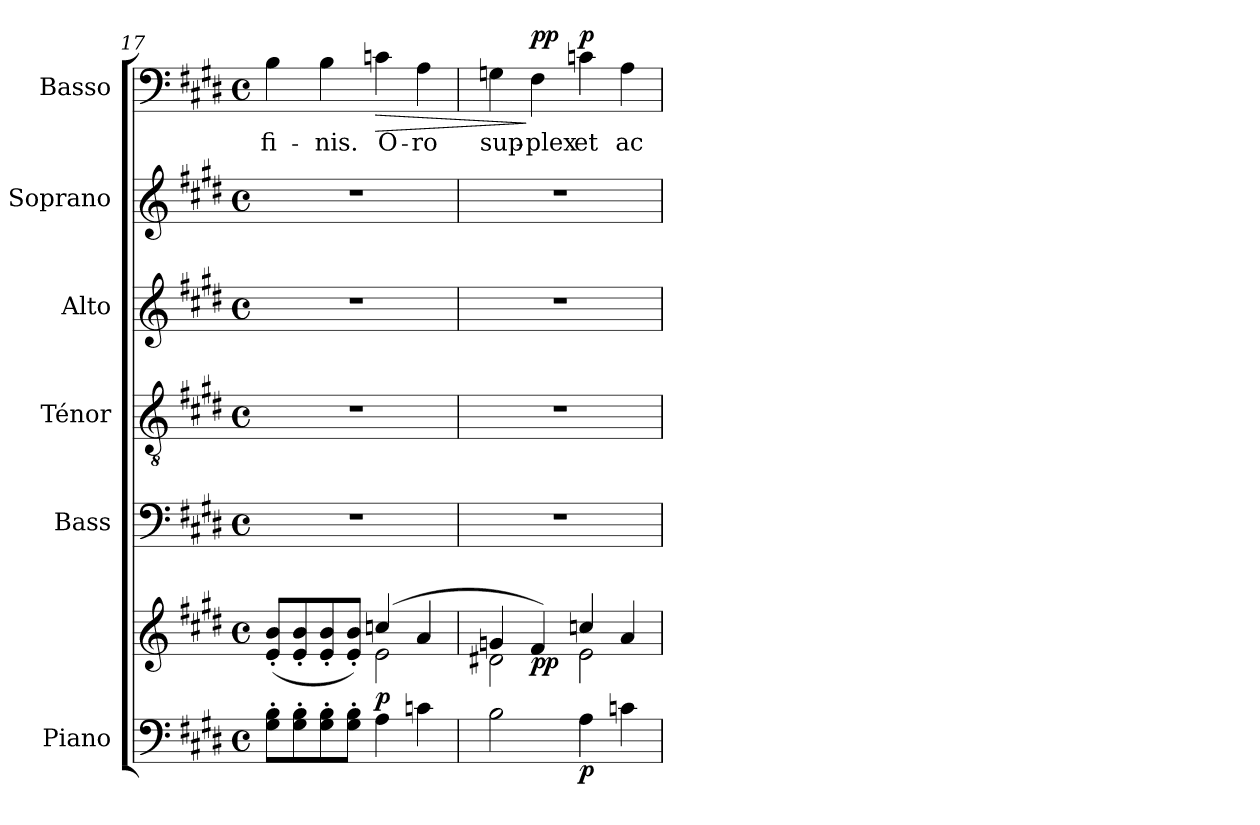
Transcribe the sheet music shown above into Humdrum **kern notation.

**kern	**kern	**dynam	**kern	**kern	**kern	**kern	**kern	**text	**dynam
*part6	*part6	*part6	*part5	*part4	*part3	*part2	*part1	*part1	*part1
*staff7	*staff6	*staff6/7	*staff5	*staff4	*staff3	*staff2	*staff1	*staff1	*staff1
*I"Piano	*	*	*I"Bass	*I"Ténor	*I"Alto	*I"Soprano	*I"Basso	*	*
*I'Pno.	*	*	*I'B.	*I'T.	*I'A.	*I'S.	*I'B	*	*
*clefF4	*clefG2	*	*clefF4	*clefGv2	*clefG2	*clefG2	*clefF4	*	*
*k[f#c#g#d#]	*k[f#c#g#d#]	*	*k[f#c#g#d#]	*k[f#c#g#d#]	*k[f#c#g#d#]	*k[f#c#g#d#]	*k[f#c#g#d#]	*	*
*M4/4	*M4/4	*	*M4/4	*M4/4	*M4/4	*M4/4	*M4/4	*	*
*met(c)	*met(c)	*	*met(c)	*met(c)	*met(c)	*met(c)	*met(c)	*	*
=17	=17	=17	=17	=17	=17	=17	=17	=17	=17
*	*^	*	*	*	*	*	*	*	*
!	!	!	!	!	!	!	!	!	!LO:LY:b	!
8G#\' 8B\'L	(>8e/' 8b/'L	2ryy	.	1r	1r	1r	1r	4B\	fi-	.
8G#\' 8B\'	8e/' 8b/'	.	.	.	.	.	.	.	.	.
!	!	!	!	!	!	!	!	!	!LO:LY:b	!
8G#\' 8B\'	8e/' 8b/'	.	.	.	.	.	.	4B\	-nis.	.
8G#\' 8B\'J	8e/' 8b/'J)	.	.	.	.	.	.	.	.	.
!	!	!	!LO:DY:a=2	!	!	!	!	!	!LO:LY:b	!LO:HP:b
4A\	(>4ccn/	2e\	p	.	.	.	.	4cn\	O-	>
!	!	!	!	!	!	!	!	!	!LO:LY:b	!
4cn\	4a/	.	.	.	.	.	.	4A\	-ro	.
=18	=18	=18	=18	=18	=18	=18	=18	=18	=18	=18
!	!	!	!	!	!	!	!	!	!LO:LY:b	!
2B\	4gn/	2d#X\	.	1r	1r	1r	1r	4Gn\	sup-	.
!	!	!	!LO:DY:b	!	!	!	!	!	!LO:LY:b	!LO:DY:n=1:b
.	4f#/)	.	pp	.	.	.	.	4F#\	-plex	] pp
!	!	!	!LO:DY:b=2	!	!	!	!	!	!LO:LY:b	!LO:DY:n=2:b
4A\	4ccn/	2e\	p	.	.	.	.	4cn\	et	p
!	!	!	!	!	!	!	!	!	!LO:LY:b	!
4cn\	4a/	.	.	.	.	.	.	4A\	ac-	.
*	*v	*v	*	*	*	*	*	*	*	*
=	=	=	=	=	=	=	=	=	=
*-	*-	*-	*-	*-	*-	*-	*-	*-	*-
